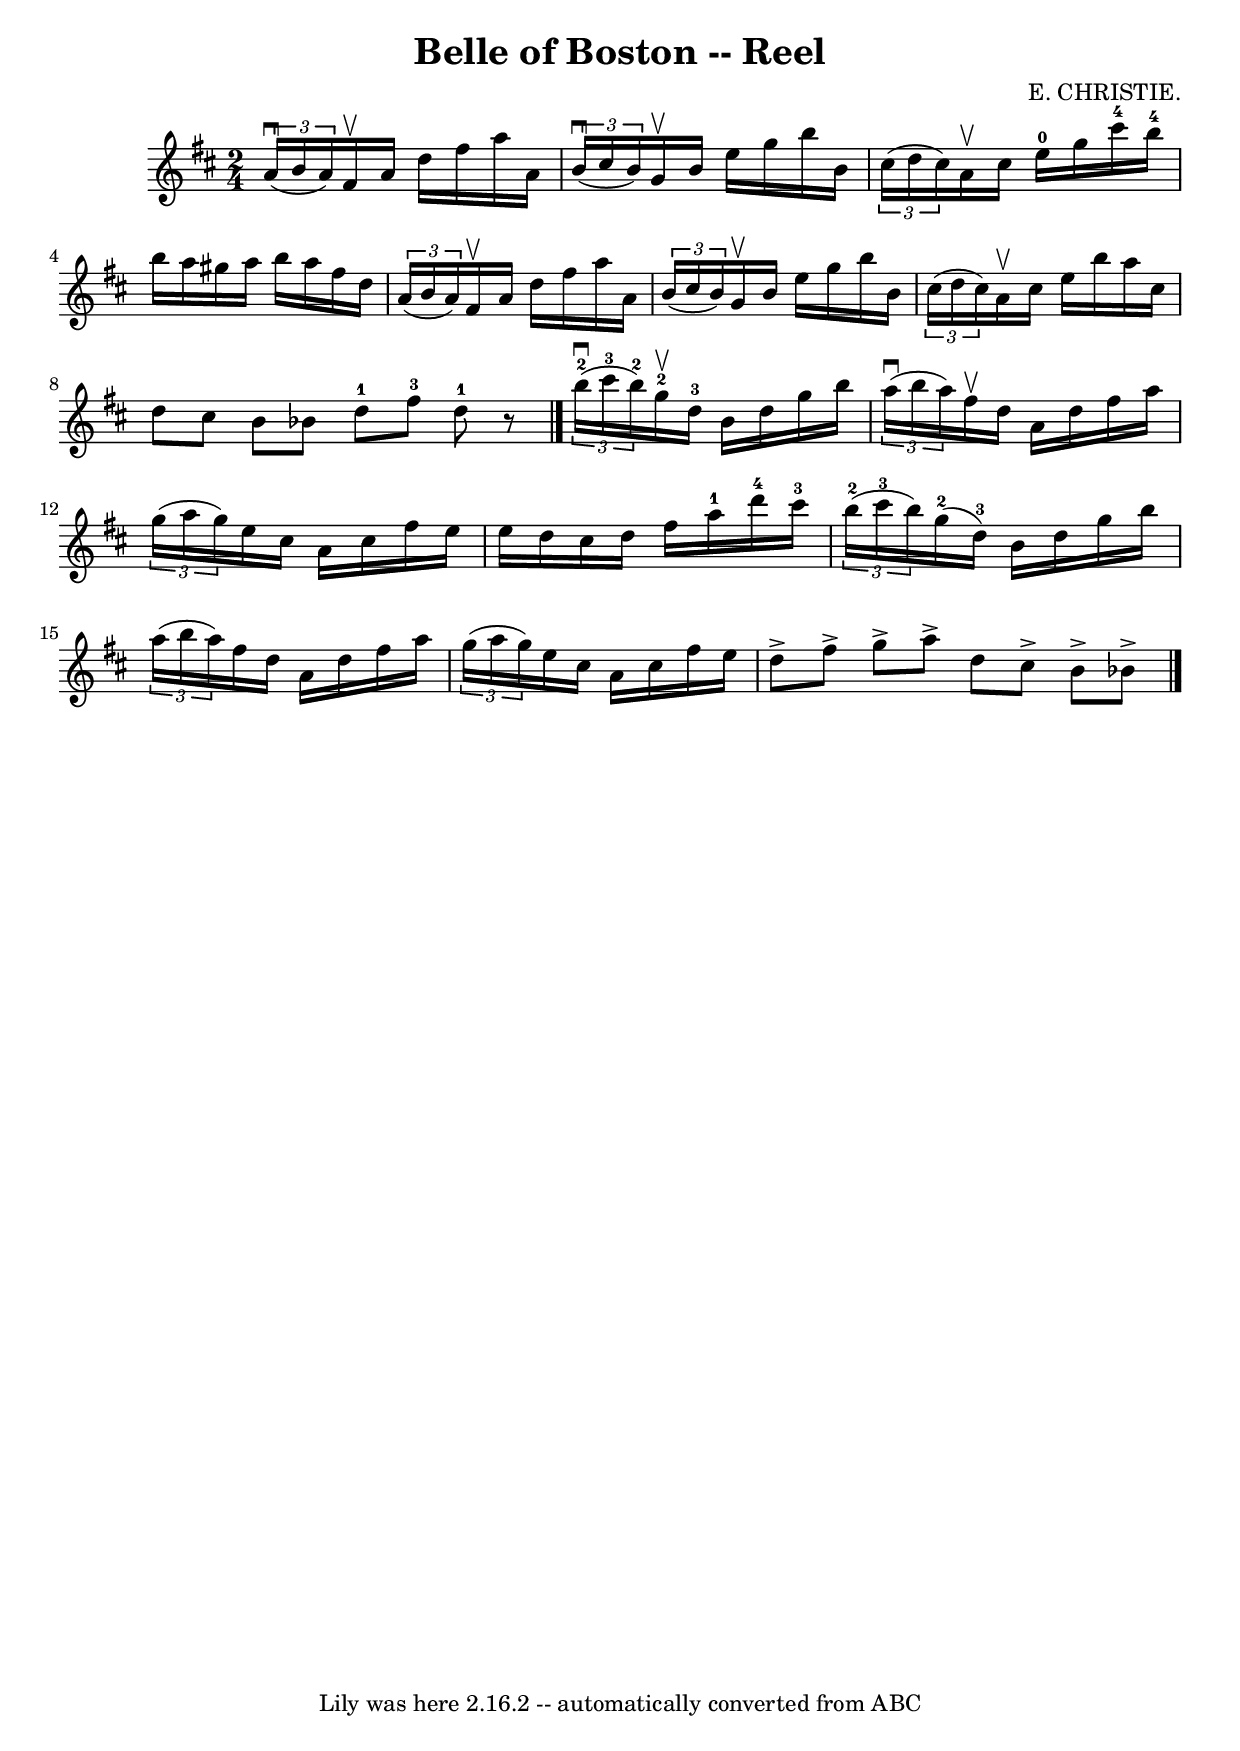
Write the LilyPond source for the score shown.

\version "2.16.2"
\include "Mammoth.ily"
\header {
  %% book = "Ryan's Mammoth Collection"
  composer = "E. CHRISTIE."
  crossRefNumber = "1"
  footnotes = "\\\\323"
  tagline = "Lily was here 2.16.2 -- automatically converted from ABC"
  title = "Belle of Boston -- Reel"

}
voicedefault =  {


  \time 2/4 
  \key d \major
  \times 2/3 { a'16^\downbow(b'16 a'16) 
	     }   
  fis'16^\upbow a'16 d''16 fis''16 a''16 a'16    |
  
  \times 2/3 { b'16^\downbow(cis''16 b'16) 
	     } g'16^\upbow b'16    
  e''16 g''16 b''16 b'16    |
  \times 2/3 { cis''16 (d''16  
	       cis''16) 
	     } a'16^\upbow cis''16 e''16-0 g''16 cis'''16 
  -4 b''16-4   |
  b''16 a''16 gis''16 a''16 b''16    
  a''16 fis''16 d''16    |
  \times 2/3 { a'16 (b'16 a'16  
	       -) 
	     } fis'16^\upbow a'16 d''16 fis''16 a''16 a'16    |
  
  \times 2/3 { b'16 (cis''16 b'16) 
	     } g'16^\upbow b'16 e''16    
  g''16 b''16 b'16    |
  \times 2/3 { cis''16 (d''16    
	       cis''16) 
	     } a'16^\upbow cis''16 e''16 b''16 a''16 cis''16    
  |
  d''8 cis''8 b'8 bes'8    \bar ":|" d''8-1 fis''8 
  -3 d''8-1   r8   \bar "|."     \times 2/3 { b''16-2^\downbow(
					      cis'''16-3 b''16-2) 
					    } g''16-2^\upbow d''16-3 b'16    
  d''16 g''16 b''16    |
  \times 2/3 { a''16^\downbow(b''16   
	       a''16) 
	     } fis''16^\upbow d''16 a'16 d''16 fis''16 a''16    
  |
  \times 2/3 { g''16 (a''16 g''16) 
	     } e''16 cis''16 
  a'16 cis''16 fis''16 e''16    |
  e''16 d''16 cis''16  
  d''16 fis''16 a''16-1 d'''16-4 cis'''16-3   |
  
  \times 2/3 { b''16-2(cis'''16-3 b''16) 
	     } g''16-2(
  d''16-3) b'16 d''16 g''16 b''16    |
  \times 2/3 {   
    a''16 (b''16 a''16) 
  } fis''16 d''16 a'16 d''16 fis''16   
  a''16    |
  \times 2/3 { g''16 (a''16 g''16) 
	     } e''16  
  cis''16 a'16 cis''16 fis''16 e''16    |
  d''8^\accent   
  fis''8^\accent g''8^\accent a''8^\accent   \bar ":|" d''8 cis''8 ^\accent b'8^\accent bes'8^\accent   \bar "|."   

}

\score{
  <<

    \context Staff="default"
    {
      \voicedefault 
      
    }

  >>
  \layout {
    
  }
  \midi {
  }

}
